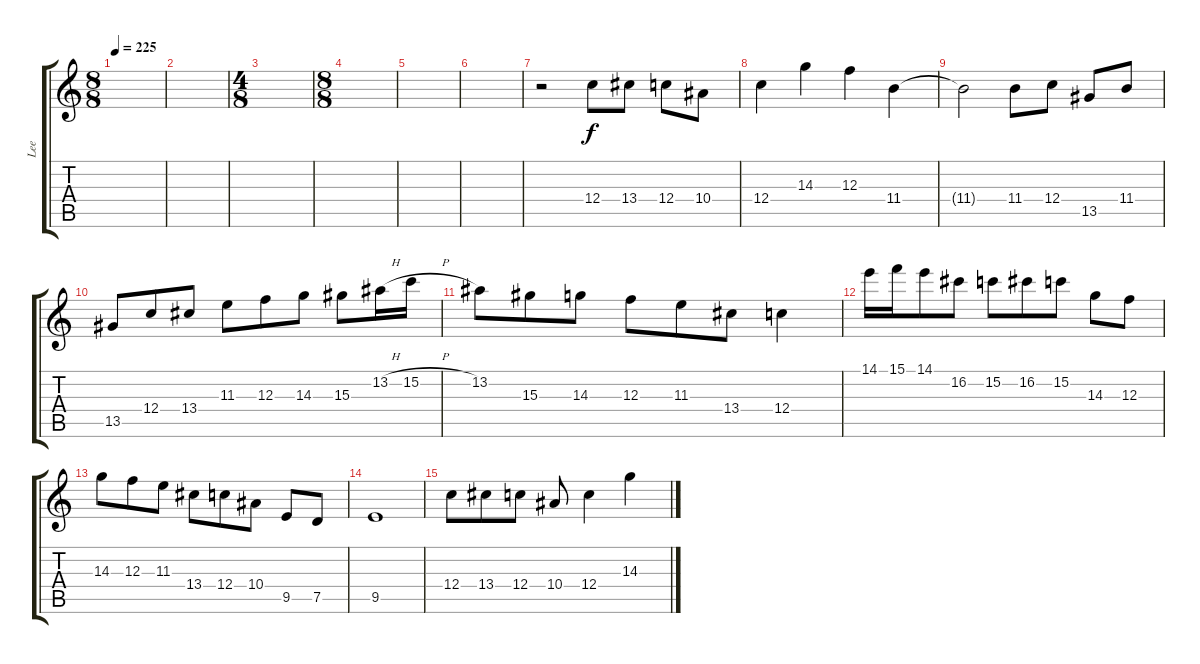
\track ("Lee" "Lee") {instrument overdrivenguitar}
\staff {score tabs}
\tuning (D4 A3 F3 C3 G2 C2) {hide}
\ts (8 8)
\tempo 225
\clef g2
\ks c
|
|
\ts (4 8)
|
\ts (8 8)
|
|
|
r.2{balance 8} 12.4.8{beam merge} 13.4.8 12.4.8 10.4.8 |
12.4.4 14.3.4 12.3.4 11.4.4 |
11.4{t}.2 11.4.8{beam merge} 12.4.8 13.5.8 11.4.8 |
13.5.8 12.4.8 13.4.8 11.3.8 12.3.8 14.3.8 15.3.8{beam merge} 13.2{h}.16 15.2{h}.16 |
13.2.8 15.3.8 14.3.8 12.3.8 11.3.8 13.4.8 12.4.4 |
14.1.16 15.1.16{beam merge} 14.1.8 16.2.8 15.2.8 16.2.8 15.2.8 14.3.8 12.3.8 |
14.3.8 12.3.8 11.3.8 13.4.8 12.4.8 10.4.8 9.5.8 7.5.8 |
9.5.1 |
12.4.8 13.4.8 12.4.8 10.4.8 12.4.4 14.3.4
